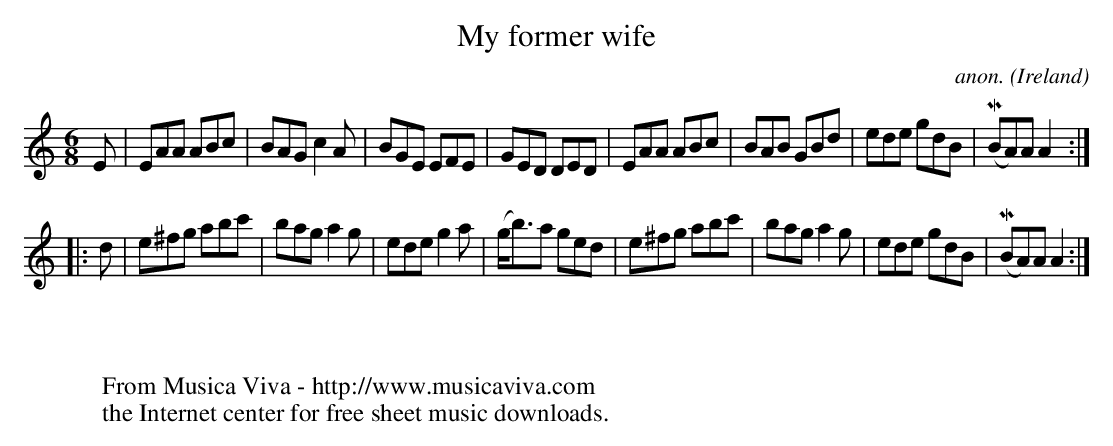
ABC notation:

X:1
T:My former wife
C:anon.
O:Ireland
m:Mn = (3n/o/n/
M:6/8
L:1/8
K:Am
E|EAA ABc|BAG c2A|BGE EFE|GED DED|EAA ABc|BAB GBd|ede gdB|(MBA)A A2:|
|:d|e^fg abc'|bag a2g|ede g2a|(g<b)a ged|e^fg abc'|bag a2g|ede gdB|(MBA)A A2:|
W:
W:
W: From Musica Viva - http://www.musicaviva.com
W: the Internet center for free sheet music downloads.
